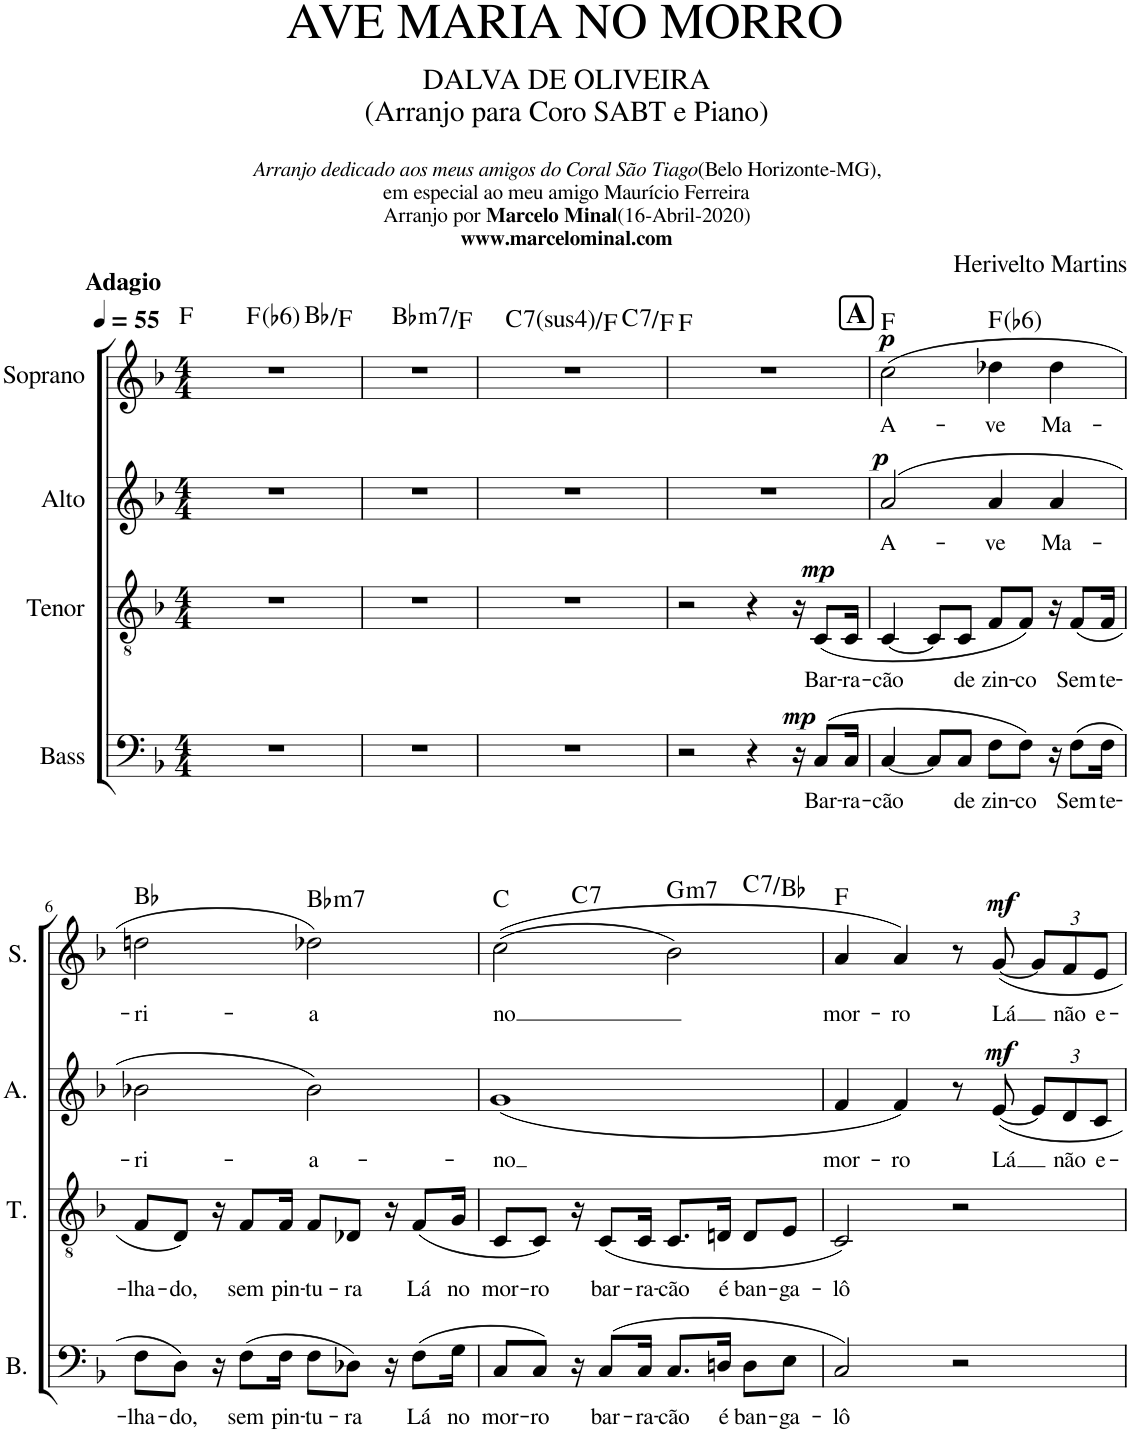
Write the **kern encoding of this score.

**kern	**text	**dynam	**kern	**text	**dynam	**kern	**text	**dynam	**kern	**text	**dynam	**harte
*part4	*part4	*part4	*part3	*part3	*part3	*part2	*part2	*part2	*part1	*part1	*part1	*part1
*staff4	*staff4	*staff4	*staff3	*staff3	*staff3	*staff2	*staff2	*staff2	*staff1	*staff1	*staff1	*
*I"Bass	*	*	*I"Tenor	*	*	*I"Alto	*	*	*I"Soprano	*	*	*
*I'B.	*	*	*I'T.	*	*	*I'A.	*	*	*I'S.	*	*	*
*clefF4	*	*	*clefGv2	*	*	*clefG2	*	*	*clefG2	*	*	*
*k[b-]	*	*	*k[b-]	*	*	*k[b-]	*	*	*k[b-]	*	*	*
*M4/4	*	*	*M4/4	*	*	*M4/4	*	*	*M4/4	*	*	*
*MM55	*	*	*MM55	*	*	*MM55	*	*	*MM55	*	*	*
=1	=1	=1	=1	=1	=1	=1	=1	=1	=1	=1	=1	=1
!	!	!	!	!	!	!	!	!	!LO:TX:a:B:t=Adagio	!	!	!
*	*	*	*	*	*	*	*	*	*^	*	*	*
1r	.	.	1r	.	.	1r	.	.	1r	2ryy	.	.	F:maj
.	.	.	.	.	.	.	.	.	.	2ryy	.	.	F:maj(b6)
=2	=2	=2	=2	=2	=2	=2	=2	=2	=2	=2	=2	=2	=2
1r	.	.	1r	.	.	1r	.	.	1r	2ryy	.	.	Bb:maj/5
!	!	!	!	!	!	!	!	!	!	!	!	!	!LO:H:kt=m7
.	.	.	.	.	.	.	.	.	.	2ryy	.	.	Bb:min7/5
=3	=3	=3	=3	=3	=3	=3	=3	=3	=3	=3	=3	=3	=3
!	!	!	!	!	!	!	!	!	!	!	!	!	!LO:H:kt=74
1r	.	.	1r	.	.	1r	.	.	1r	2.ryy	.	.	C:sus4(7)/4
!	!	!	!	!	!	!	!	!	!	!	!	!	!LO:H:kt=7
.	.	.	.	.	.	.	.	.	.	4ryy	.	.	C:7/4
*	*	*	*	*	*	*	*	*	*v	*v	*	*	*
=4	=4	=4	=4	=4	=4	=4	=4	=4	=4	=4	=4	=4
2r	.	.	2r	.	.	1r	.	.	1r	.	.	F:maj
4r	.	.	4r	.	.	.	.	.	.	.	.	.
16r	.	.	16r	.	.	.	.	.	.	.	.	.
!	!LO:LY:b	!LO:DY:a	!	!LO:LY:b	!LO:DY:a	!	!	!	!	!	!	!
(8C/L	Bar-	mp	(8C/L	Bar-	mp	.	.	.	.	.	.	.
!	!LO:LY:b	!	!	!LO:LY:b	!	!	!	!	!	!	!	!
16C/Jk	-ra-	.	16C/Jk	-ra-	.	.	.	.	.	.	.	.
!!LO:REH:place=s1:a:B:cj:fs=14:t=A
=5	=5	=5	=5	=5	=5	=5	=5	=5	=5	=5	=5	=5
!	!LO:LY:b	!	!	!LO:LY:b	!	!	!LO:LY:b	!LO:DY:a	!	!LO:LY:b	!LO:DY:a	!
[4C/	-cão	.	[4C/	-cão	.	(2a/	A-	p	(2cc\	A-	p	F:maj
8C/L]	.	.	8C/L]	.	.	.	.	.	.	.	.	.
!	!LO:LY:b	!	!	!LO:LY:b	!	!	!	!	!	!	!	!
8C/J	de	.	8C/J	de	.	.	.	.	.	.	.	.
!	!LO:LY:b	!	!	!LO:LY:b	!	!	!LO:LY:b	!	!	!LO:LY:b	!	!
8F\L	zin-	.	8F/L	zin-	.	4a/	-ve	.	4dd-X\	ve	.	F:maj(b6)
!	!LO:LY:b	!	!	!LO:LY:b	!	!	!	!	!	!	!	!
8F\J)	-co	.	8F/J)	-co	.	.	.	.	.	.	.	.
!	!	!	!	!	!	!	!LO:LY:b	!	!	!LO:LY:b	!	!
16r	.	.	16r	.	.	4a/	Ma-	.	4dd-\	-Ma-	.	.
!	!LO:LY:b	!	!	!LO:LY:b	!	!	!	!	!	!	!	!
(8F\L	Sem	.	(8F/L	Sem	.	.	.	.	.	.	.	.
!	!LO:LY:b	!	!	!LO:LY:b	!	!	!	!	!	!	!	!
16F\Jk	te-	.	16F/Jk	te-	.	.	.	.	.	.	.	.
!!LO:LB:g=z
=6	=6	=6	=6	=6	=6	=6	=6	=6	=6	=6	=6	=6
!	!LO:LY:b	!	!	!LO:LY:b	!	!	!LO:LY:b	!	!	!LO:LY:b	!	!
8F\L	-lha-	.	8F/L	-lha-	.	2b-X\	-ri-	.	2ddn\	-ri-	.	Bb:maj
!	!LO:LY:b	!	!	!LO:LY:b	!	!	!	!	!	!	!	!
8D\J)	-do,	.	8D/J)	-do,	.	.	.	.	.	.	.	.
16r	.	.	16r	.	.	.	.	.	.	.	.	.
!	!LO:LY:b	!	!	!LO:LY:b	!	!	!	!	!	!	!	!
(8F\L	sem	.	8F/L	sem	.	.	.	.	.	.	.	.
!	!LO:LY:b	!	!	!LO:LY:b	!	!	!	!	!	!	!	!
16F\Jk	pin-	.	16F/Jk	pin-	.	.	.	.	.	.	.	.
!	!LO:LY:b	!	!	!LO:LY:b	!	!	!LO:LY:b	!	!	!LO:LY:b	!	!LO:H:kt=m7
8F\L	-tu-	.	8F/L	-tu-	.	2b-\)	-a-	.	2dd-X\)	-a	.	Bb:min7
!	!LO:LY:b	!	!	!LO:LY:b	!	!	!	!	!	!	!	!
8D-X\J)	-ra	.	8D-X/J	-ra	.	.	.	.	.	.	.	.
16r	.	.	16r	.	.	.	.	.	.	.	.	.
!	!LO:LY:b	!	!	!LO:LY:b	!	!	!	!	!	!	!	!
(8F\L	Lá	.	(8F/L	Lá	.	.	.	.	.	.	.	.
!	!LO:LY:b	!	!	!LO:LY:b	!	!	!	!	!	!	!	!
16G\Jk	no	.	16G/Jk	no	.	.	.	.	.	.	.	.
=7	=7	=7	=7	=7	=7	=7	=7	=7	=7	=7	=7	=7
!	!LO:LY:b	!	!	!LO:LY:b	!	!	!LO:LY:b	!	!	!LO:LY:b	!	!
*	*	*	*	*	*	*	*	*	*^	*	*	*
*	*	*	*	*	*	*	*	*	*	*^	*	*	*
8C/L	mor-	.	8C/L	mor-	.	(1g	no	.	((2cc\	4ryy	2.ryy	no	.	C:maj
!	!LO:LY:b	!	!	!LO:LY:b	!	!	!	!	!	!	!	!	!	!
8C/J)	-ro	.	8C/J)	-ro	.	.	.	.	.	.	.	.	.	.
!	!	!	!	!	!	!	!	!	!	!	!	!	!	!LO:H:kt=7
16r	.	.	16r	.	.	.	.	.	.	2.ryy	.	.	.	C:7
!	!LO:LY:b	!	!	!LO:LY:b	!	!	!	!	!	!	!	!	!	!
(8C/L	bar-	.	(8C/L	bar-	.	.	.	.	.	.	.	.	.	.
!	!LO:LY:b	!	!	!LO:LY:b	!	!	!	!	!	!	!	!	!	!
16C/Jk	-ra-	.	16C/Jk	-ra-	.	.	.	.	.	.	.	.	.	.
!	!LO:LY:b	!	!	!LO:LY:b	!	!	!	!	!	!	!	!	!	!LO:H:kt=m7
8.C/L	-cão	.	8.C/L	-cão	.	.	.	.	2b-\)	.	.	.	.	G:min7
!	!LO:LY:b	!	!	!LO:LY:b	!	!	!	!	!	!	!	!	!	!
16Dn/Jk	é	.	16Dn/Jk	é	.	.	.	.	.	.	.	.	.	.
!	!LO:LY:b	!	!	!LO:LY:b	!	!	!	!	!	!	!	!	!	!LO:H:kt=7
8D\L	ban-	.	8D/L	ban-	.	.	.	.	.	.	4ryy	.	.	C:7/b7
!	!LO:LY:b	!	!	!LO:LY:b	!	!	!	!	!	!	!	!	!	!
8E\J	-ga-	.	8E/J	-ga-	.	.	.	.	.	.	.	.	.	.
=8	=8	=8	=8	=8	=8	=8	=8	=8	=8	=8	=8	=8	=8	=8
!	!LO:LY:b	!	!	!LO:LY:b	!	!	!LO:LY:b	!	!	!	!	!LO:LY:b	!	!
*	*	*	*	*	*	*	*	*	*v	*v	*v	*	*	*
2C/)	-lô	.	2C/)	-lô	.	4f/	mor-	.	4a/	mor-	.	F:maj
!	!	!	!	!	!	!	!LO:LY:b	!	!	!LO:LY:b	!	!
.	.	.	.	.	.	4f/)	-ro	.	4a/)	-ro	.	.
2r	.	.	2r	.	.	8r	.	.	8r	.	.	.
!	!	!	!	!	!	!	!LO:LY:b	!LO:DY:a	!	!LO:LY:b	!LO:DY:a	!
.	.	.	.	.	.	[8e/	Lá	mf	[8g/	Lá	mf	.
*	*	*	*	*	*	*Xbrackettup	*	*	*Xbrackettup	*	*	*
.	.	.	.	.	.	12e/L]	.	.	12g/L]	.	.	.
!	!	!	!	!	!	!	!LO:LY:b	!	!	!LO:LY:b	!	!
.	.	.	.	.	.	12d/	não	.	12f/	não	.	.
!	!	!	!	!	!	!	!LO:LY:b	!	!	!LO:LY:b	!	!
.	.	.	.	.	.	12c/J	e-	.	12e/J	e-	.	.
=	=	=	=	=	=	=	=	=	=	=	=	=
*-	*-	*-	*-	*-	*-	*-	*-	*-	*-	*-	*-	*-
